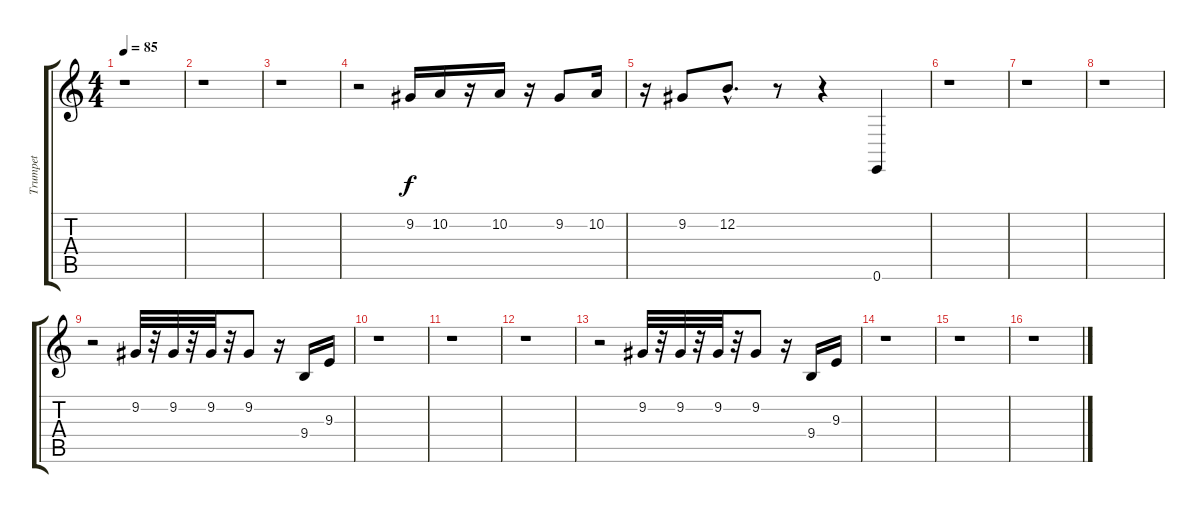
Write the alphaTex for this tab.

\track ("Trumpet" "Trumpet") {instrument trumpet}
\staff {score tabs}
\tuning (E4 B3 G3 D3 A2 E2) {hide}
\ts (4 4)
\tempo 85
\clef g2
\ks c
r.1{dy f} |
r.1 |
r.1 |
r.2 9.2.16 10.2.16 r.16 10.2.16 r.16 9.2.8 10.2.16 |
r.16 9.2.8 12.2{hac}.8{d} r.8 r.4 0.6.4 |
r.1 |
r.1 |
r.1 |
r.2 9.2.32 r.32 9.2.32 r.32 9.2.32 r.32 9.2.8 r.16 9.4.16 9.3.16 |
r.1 |
r.1 |
r.1 |
r.2 9.2.32 r.32 9.2.32 r.32 9.2.32 r.32 9.2.8 r.16 9.4.16 9.3.16 |
r.1 |
r.1 |
r.1
